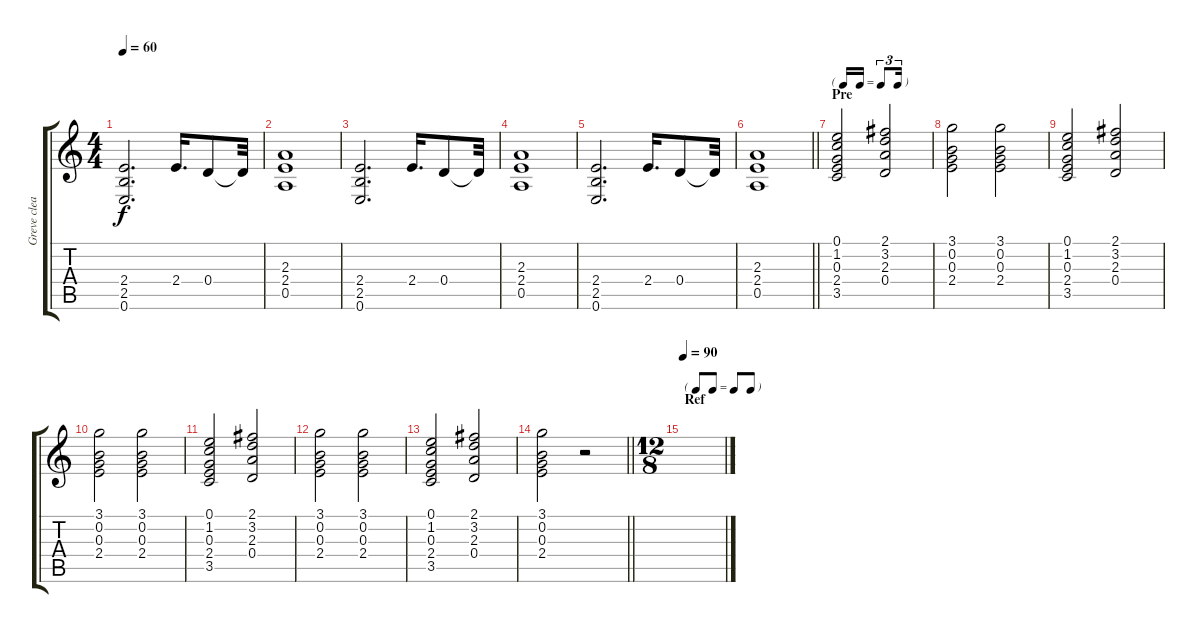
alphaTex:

\track ("Greve clean" "Greve clea") {instrument acousticguitarsteel}
\staff {score tabs}
\tuning (E4 B3 G3 D3 A2 E2) {hide}
\ts (4 4)
\tempo 60
\clef g2
\ks c
(2.4 2.5 0.6).2{d dy f} 2.4.16{d} 0.4.8 0.4{t}.32 |
(2.3 2.4 0.5).1 |
(2.4 2.5 0.6).2{d} 2.4.16{d} 0.4.8 0.4{t}.32 |
(2.3 2.4 0.5).1 |
(2.4 2.5 0.6).2{d} 2.4.16{d} 0.4.8 0.4{t}.32 |
\barLineRight lightlight
(2.3 2.4 0.5).1 |
\tf triplet16th
\section ("" "Pre")
(0.1 1.2 0.3 2.4 3.5).2 (2.1 3.2 2.3 0.4).2 |
(3.1 0.2 0.3 2.4).2 (3.1 0.2 0.3 2.4).2 |
(0.1 1.2 0.3 2.4 3.5).2 (2.1 3.2 2.3 0.4).2 |
(3.1 0.2 0.3 2.4).2 (3.1 0.2 0.3 2.4).2 |
(0.1 1.2 0.3 2.4 3.5).2 (2.1 3.2 2.3 0.4).2 |
(3.1 0.2 0.3 2.4).2 (3.1 0.2 0.3 2.4).2 |
(0.1 1.2 0.3 2.4 3.5).2 (2.1 3.2 2.3 0.4).2 |
\barLineRight lightlight
(3.1 0.2 0.3 2.4).2 r.2 |
\ts (12 8)
\tf none
\section ("" "Ref")
\tempo 90
